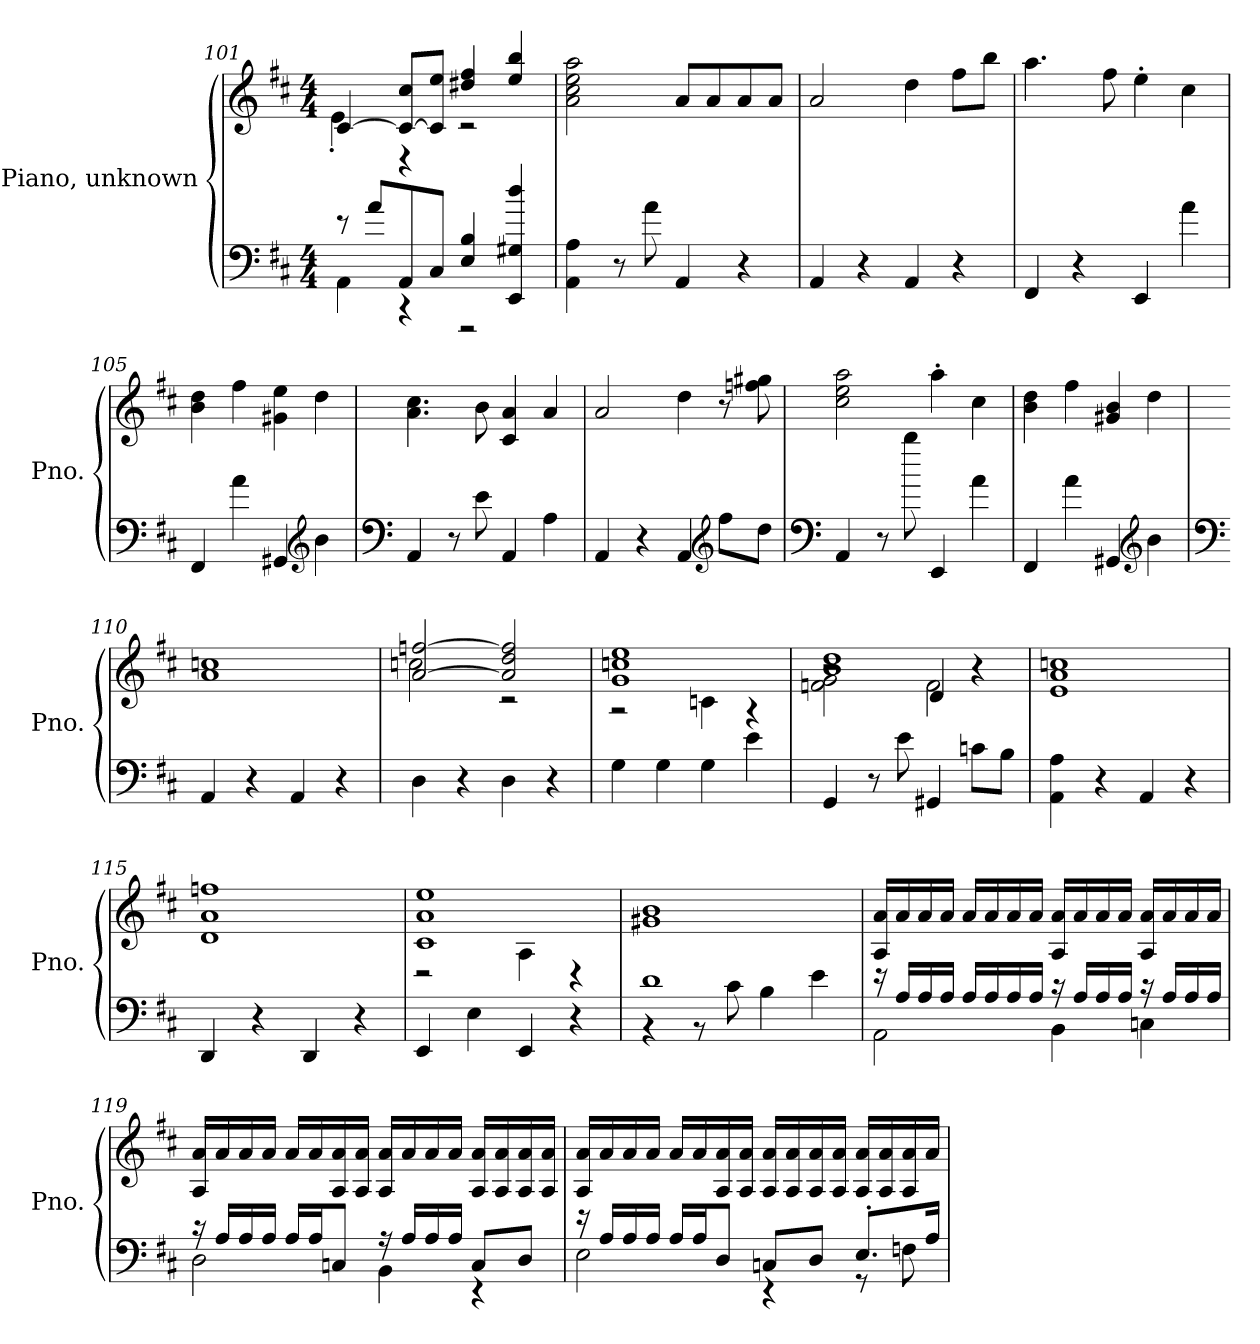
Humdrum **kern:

**kern	**kern
*part1	*part1
*staff2	*staff1
*I"Piano, unknown	*
*I'Pno.	*
*clefF4	*clefG2
*k[f#c#]	*k[f#c#]
*M4/4	*M4/4
=101	=101
*^	*^
8r	4AA\	[4c#/	4e'\
8a/L	.	.	.
8AA/	4r	8c#/_ 8cc#/L	4r
8C#/J	.	8c#/] 8ee/J	.
4E/ 4B/	2r	4dd#X/ 4ff#/	2r
4EE/ 4G#X/ 4dd/	.	4ee/ 4bb/	.
*v	*v	*	*
*	*v	*v
=102	=102
4AA\ 4A\	2a\ 2cc#\ 2ee\ 2aa\
8r	.
8a\	.
4AA/	8a/L
.	8a/
4r	8a/
.	8a/J
=103	=103
4AA/	2a/
4r	.
4AA/	4dd\
4r	8ff#\L
.	8bb\J
=104	=104
4FF#/	4.aa\
4r	.
.	8ff#\
4EE/	4ee'\
4a\	4cc#\
!!LO:LB:g=z
=105	=105
4FF#/	4b\ 4dd\
4a\	4ff#\
4GG#X/	4g#X\ 4ee\
*clefG2	*
4b\	4dd\
=106	=106
*clefF4	*
4AA/	4.a\ 4.cc#\
8r	.
8e\	8b\
4AA/	4c#/ 4a/
4A\	4a/
=107	=107
4AA/	2a/
4r	.
4AA/	4dd\
*clefG2	*
8ff#\L	8r
8dd\J	8ffn\ 8gg#X\
=108	=108
*clefF4	*
4AA/	2cc#\ 2ee\ 2aa\
8r	.
8bb\	.
4EE/	4aa'\
4a\	4cc#\
=109	=109
4FF#/	4b\ 4dd\
4a\	4ff#\
4GG#X/	4g#X/ 4b/
*clefG2	*
4b\	4dd\
!!LO:LB:g=z
=110	=110
*clefF4	*
4AA/	1a 1ccn
4r	.
4AA/	.
4r	.
=111	=111
*	*^
4D\	[2a/ [2ffn/	2ccn\
4r	.	.
4D\	2a/] 2dd/ 2ff/]	2r
4r	.	.
=112	=112	=112
4G\	1g 1ccn 1ee	2r
4G\	.	.
4G\	.	4cn\
4e\	.	4r
=113	=113	=113
*	*	*^
4GG/	1b 1dd	2fn\ 2g\	2r
8r	.	.	.
8e\	.	.	.
4GG#X/	.	2f\	4d/
8cn\L	.	.	4r
8B\J	.	.	.
*	*v	*v	*v
=114	=114
4AA\ 4A\	1e 1a 1ccn
4r	.
4AA/	.
4r	.
=115	=115
4DD/	1d 1a 1ffn
4r	.
4DD/	.
4r	.
=116	=116
*	*^
4EE/	1c# 1a 1ee	2r
4E\	.	.
4EE/	.	4A\
4r	.	4r
*	*v	*v
!!LO:LB:g=z
=117	=117
*^	*
1d	4r	1g#X 1b
.	8r	.
.	8c#\	.
.	4B\	.
.	4e\	.
=118	=118	=118
16r	2AA\	16A/ 16a/LL
16A/LL	.	16a/
16A/	.	16a/
16A/JJ	.	16a/JJ
16A/LL	.	16a/LL
16A/	.	16a/
16A/	.	16a/
16A/JJ	.	16a/JJ
16r	4BB\	16A/ 16a/LL
16A/LL	.	16a/
16A/	.	16a/
16A/JJ	.	16a/JJ
16r	4Cn\	16A/ 16a/LL
16A/LL	.	16a/
16A/	.	16a/
16A/JJ	.	16a/JJ
=119	=119	=119
16r	2D\	16A/ 16a/LL
16A/LL	.	16a/
16A/	.	16a/
16A/JJ	.	16a/JJ
16A/LL	.	16a/LL
16A/J	.	16a/
8Cn/J	.	16A/ 16a/
.	.	16A/ 16a/JJ
16r	4BB\	16A/ 16a/LL
16A/LL	.	16a/
16A/	.	16a/
16A/JJ	.	16a/JJ
8C/L	4r	16A/ 16a/LL
.	.	16A/ 16a/
8D/J	.	16A/ 16a/
.	.	16A/ 16a/JJ
!!LO:LB:g=z
=120	=120	=120
16r	2E\	16A/ 16a/LL
16A/LL	.	16a/
16A/	.	16a/
16A/JJ	.	16a/JJ
16A/LL	.	16a/LL
16A/J	.	16a/
8D/J	.	16A/ 16a/
.	.	16A/ 16a/JJ
8Cn/L	4r	16A/ 16a/LL
.	.	16A/ 16a/
8D/J	.	16A/ 16a/
.	.	16A/ 16a/JJ
8.E'/L	8r	16A/ 16a/LL
.	.	16A/ 16a/
.	8Fn\	16A/ 16a/
16A/Jk	.	16a/JJ
*v	*v	*
=	=
*-	*-
